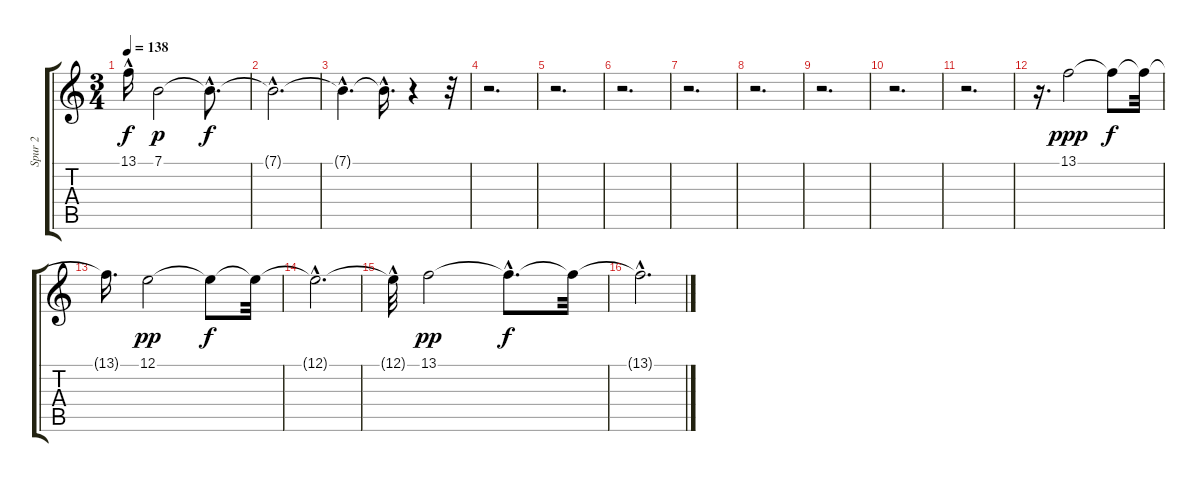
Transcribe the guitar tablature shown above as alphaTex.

\track ("Spur 2" "Spur 2") {instrument synthstrings1}
\staff {score tabs}
\tuning (E4 B3 G3 D3 A2 E2) {hide}
\ts (3 4)
\tempo 138
\clef g2
\ks c
13.1{hac t}.16{dy f} 7.1.2{dy p} 7.1{hac t}.8{d dy f} |
7.1{hac t}.2{d} |
7.1{hac t}.4{d} 7.1{hac t}.16{d} r.4 r.32 |
r.2{d} |
r.2{d} |
r.2{d} |
r.2{d} |
r.2{d} |
r.2{d} |
r.2{d} |
r.2{d} |
r.16{d} 13.1.2{dy ppp} 13.1{t}.8{dy f} 13.1{t}.32 |
13.1{t}.16{d} 12.1.2{dy pp} 12.1{t}.8{dy f} 12.1{t}.32 |
12.1{hac t}.2{d} |
12.1{hac t}.32 13.1.2{dy pp} 13.1{hac t}.8{d dy f} 13.1{t}.32 |
13.1{hac t}.2{d}
